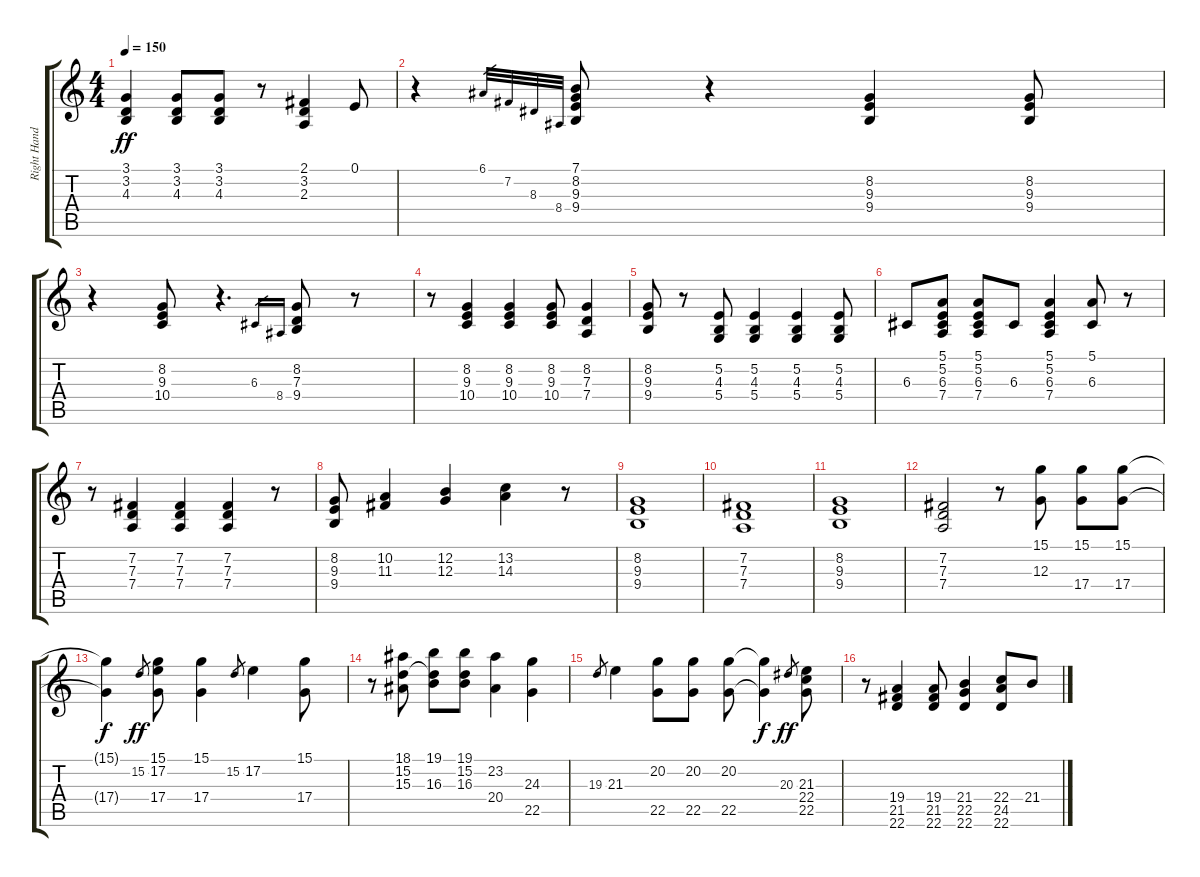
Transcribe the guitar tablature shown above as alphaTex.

\track ("Right Hand" "Right Hand") {instrument brightacousticpiano}
\staff {score tabs}
\tuning (E4 B3 G3 D3 A2 E2) {hide}
\ts (4 4)
\tempo 150
\clef g2
\ks c
(3.1 3.2 4.3).4{dy ff} (3.1 3.2 4.3).8 (3.1 3.2 4.3).8 r.8 (2.1 3.2 2.3).4 0.1.8 |
r.4 6.1.32{gr} 7.2.32{gr} 8.3.32{gr} 8.4.32{gr} (7.1 8.2 9.3 9.4).8 r.4 (8.2 9.3 9.4).4 (8.2 9.3 9.4).8 |
r.4 (8.2 9.3 10.4).8 r.4{d} 6.3.16{gr} 8.4.16{gr} (8.2 7.3 9.4).8 r.8 |
r.8 (8.2 9.3 10.4).4 (8.2 9.3 10.4).4 (8.2 9.3 10.4).8 (8.2 7.3 7.4).4 |
(8.2 9.3 9.4).8 r.8 (5.2 4.3 5.4).8 (5.2 4.3 5.4).4 (5.2 4.3 5.4).4 (5.2 4.3 5.4).8 |
6.3.8 (5.1 5.2 6.3 7.4).8 (5.1 5.2 6.3 7.4).8 6.3.8 (5.1 5.2 6.3 7.4).4 (5.1 6.3).8 r.8 |
r.8 (7.2 7.3 7.4).4 (7.2 7.3 7.4).4 (7.2 7.3 7.4).4 r.8 |
(8.2 9.3 9.4).8 (10.2 11.3).4 (12.2 12.3).4 (13.2 14.3).4 r.8 |
(8.2 9.3 9.4).1 |
(7.2 7.3 7.4).1 |
(8.2 9.3 9.4).1 |
(7.2 7.3 7.4).2 r.8 (15.1 12.3).8 (15.1 17.4).8 (15.1 17.4).8 |
(15.1{t} 17.4{t}).4{dy f} 15.2.8{gr dy ff} (15.1 17.2 17.4).8 (15.1 17.4).4 15.2.8{gr} 17.2.4 (15.1 17.4).8 |
r.8 (18.1 15.2 15.3).8 (19.1 15.2{t} 16.3).8 (19.1 15.2 16.3).8 (23.2 20.4).4 (24.3 22.5).4 |
19.3.8{gr} 21.3.4 (20.2 22.5).8 (20.2 22.5).8 (20.2 22.5).8 (20.2{t} 22.5{t}).4{dy f} 20.3.8{gr dy ff} (21.3 22.4 22.5).8 |
r.8 (19.4 21.5 22.6).4 (19.4 21.5 22.6).8 (21.4 22.5 22.6).4 (22.4 24.5 22.6).8 21.4.8
